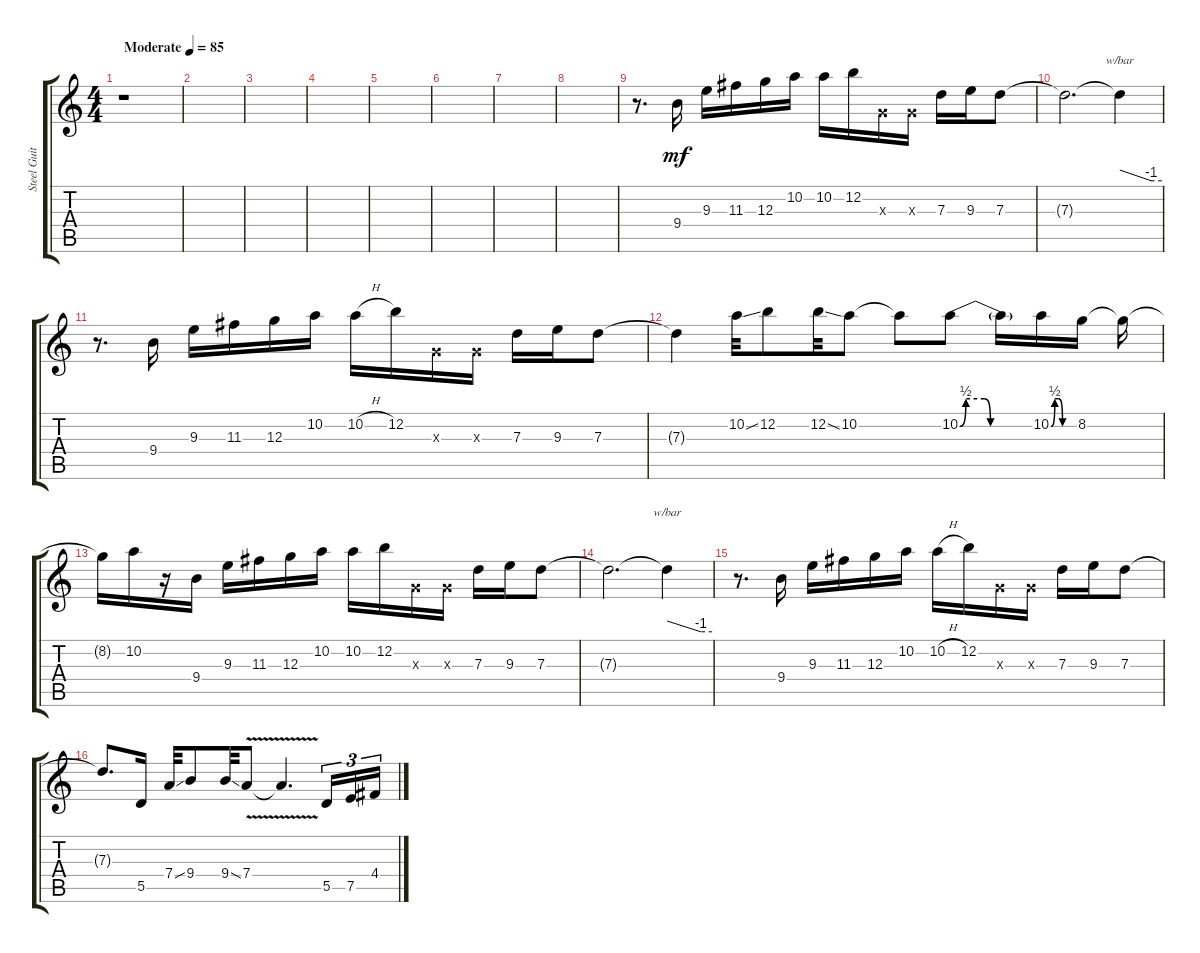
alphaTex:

\track ("Steel Guitar" "Steel Guit") {instrument overdrivenguitar}
\staff {score tabs}
\tuning (E4 B3 G3 D3 A2 E2) {hide}
\ts (4 4)
\tempo (85 "Moderate")
\clef g2
\ks c
r.1{dy mf instrument overdrivenguitar} |
|
|
|
|
|
|
|
r.8{d} 9.4.16 9.3.16 11.3.16 12.3.16 10.2.16 10.2.16 12.2.16 0.3{x}.16 0.3{x}.16 7.3.16 9.3.16 7.3.8 |
7.3{t}.2{d} 7.3{t}.4{tbe (custom default 0 0 45 -4 60 -4)} |
r.8{d} 9.4.16 9.3.16 11.3.16 12.3.16 10.2.16 10.2{h}.16 12.2.16 0.3{x}.16 0.3{x}.16 7.3.16 9.3.16 7.3.8 |
7.3{t}.4 10.2{ss}.32 12.2.8 12.2{ss}.32 10.2.8 10.2{t}.8 10.2{be (custom 0 0 5 2 20 2 25 0 60 0)}.8 10.2{t}.16 10.2{be (custom 0 0 10 2 20 2 30 0 60 0)}.16 8.2.16 8.2{t}.16 |
8.2{t}.16 10.2.16 r.16 9.4.16 9.3.16 11.3.16 12.3.16 10.2.16 10.2.16 12.2.16 0.3{x}.16 0.3{x}.16 7.3.16 9.3.16 7.3.8 |
7.3{t}.2{d} 7.3{t}.4{tbe (custom default 0 0 45 -4 60 -4)} |
r.8{d} 9.4.16 9.3.16 11.3.16 12.3.16 10.2.16 10.2{h}.16 12.2.16 0.3{x}.16 0.3{x}.16 7.3.16 9.3.16 7.3.8 |
7.3{t}.8{d} 5.5.16 7.4{ss}.32 9.4.8 9.4{ss}.32 7.4{v}.8 7.4{v t}.4{d} 5.5.16{tu (3 2)} 7.5.16{tu (3 2)} 4.4.16{tu (3 2)}
